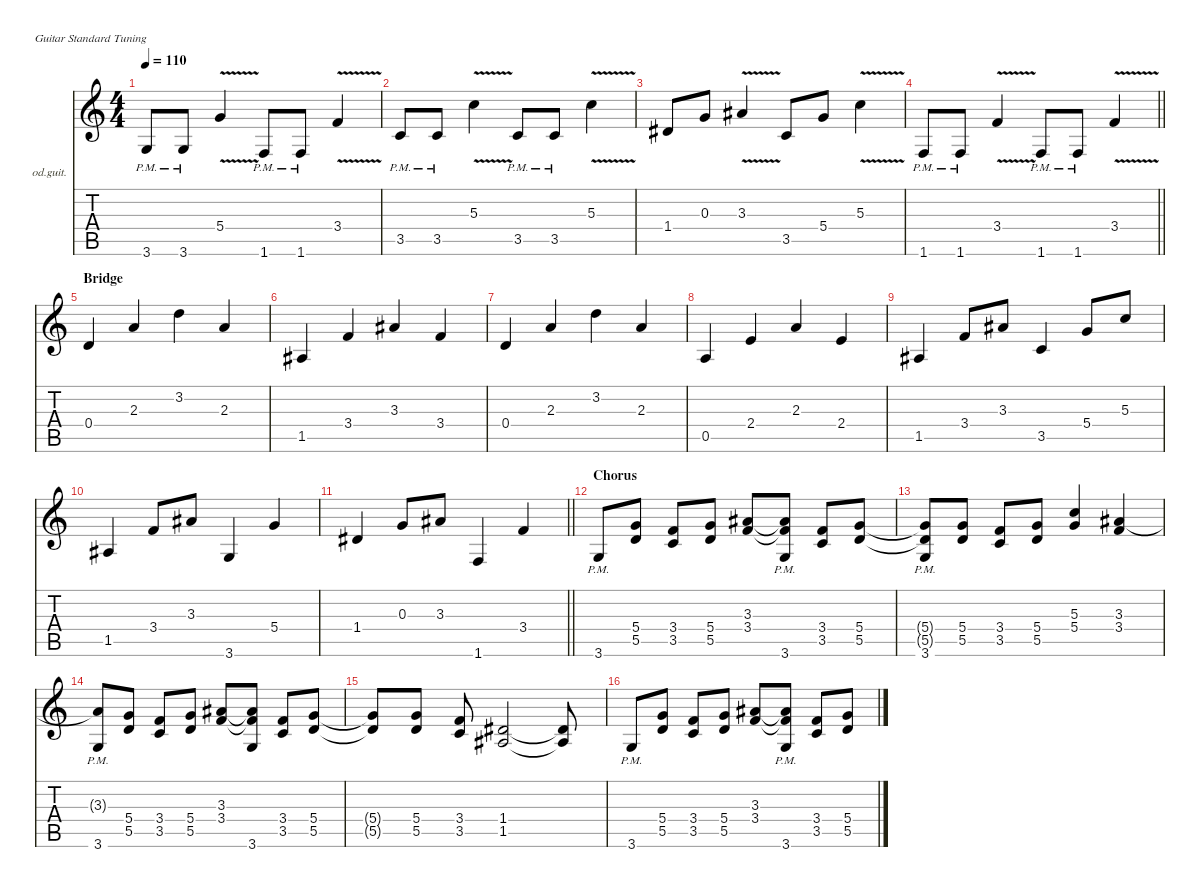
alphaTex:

\defaultSystemsLayout 4
\hideDynamics
\bracketExtendMode nobrackets
\firstSystemTrackNameOrientation horizontal
\otherSystemsTrackNameOrientation horizontal
\track ("Gitar 2" "od.guit.") {instrument overdrivenguitar}
\staff {score tabs}
\tuning (E4 B3 G3 D3 A2 E2)
\ts (4 4)
\tempo 110
\clef g2
\ks c
3.6{pm}.8{dy f} 3.6{pm}.8 5.4{v}.4 1.6{pm}.8 1.6{pm}.8 3.4{v}.4 |
3.5{pm}.8 3.5{pm}.8 5.3{v}.4 3.5{pm}.8 3.5{pm}.8 5.3{v}.4 |
1.4.8 0.3.8 3.3{v}.4 3.5.8 5.4.8 5.3{v}.4 |
\barLineRight lightlight
1.6{pm}.8 1.6{pm}.8 3.4{v}.4 1.6{pm}.8 1.6{pm}.8 3.4{v}.4 |
\section ("" "Bridge")
0.4.4 2.3.4 3.2.4 2.3.4 |
1.5.4 3.4.4 3.3.4 3.4.4 |
0.4.4 2.3.4 3.2.4 2.3.4 |
0.5.4 2.4.4 2.3.4 2.4.4 |
1.5.4 3.4.8 3.3.8 3.5.4 5.4.8 5.3.8 |
1.5.4 3.4.8 3.3.8 3.6.4 5.4.4 |
\barLineRight lightlight
1.4.4 0.3.8 3.3.8 1.6.4 3.4.4 |
\section ("" "Chorus")
3.6{pm}.8 (5.4 5.5).8 (3.4 3.5).8 (5.4 5.5).8 (3.3 3.4).8 (3.3{t} 3.4{t} 3.6{pm}).8 (3.4 3.5).8 (5.4 5.5).8 |
(5.4{t} 5.5{t} 3.6{pm}).8 (5.4 5.5).8 (3.4 3.5).8 (5.4 5.5).8 (5.3 5.4).4 (3.3 3.4).4 |
(3.3{t} 3.6{pm}).8 (5.4 5.5).8 (3.4 3.5).8 (5.4 5.5).8 (3.3 3.4).8 (3.3{t} 3.4{t} 3.6).8 (3.4 3.5).8 (5.4 5.5).8 |
(5.4{t} 5.5{t}).8 (5.4 5.5).8 (3.4 3.5).8 (1.4 1.5).2 (1.4{t} 1.5{t}).8 |
3.6{pm}.8 (5.4 5.5).8 (3.4 3.5).8 (5.4 5.5).8 (3.3 3.4).8 (3.3{t} 3.4{t} 3.6{pm}).8 (3.4 3.5).8 (5.4 5.5).8
